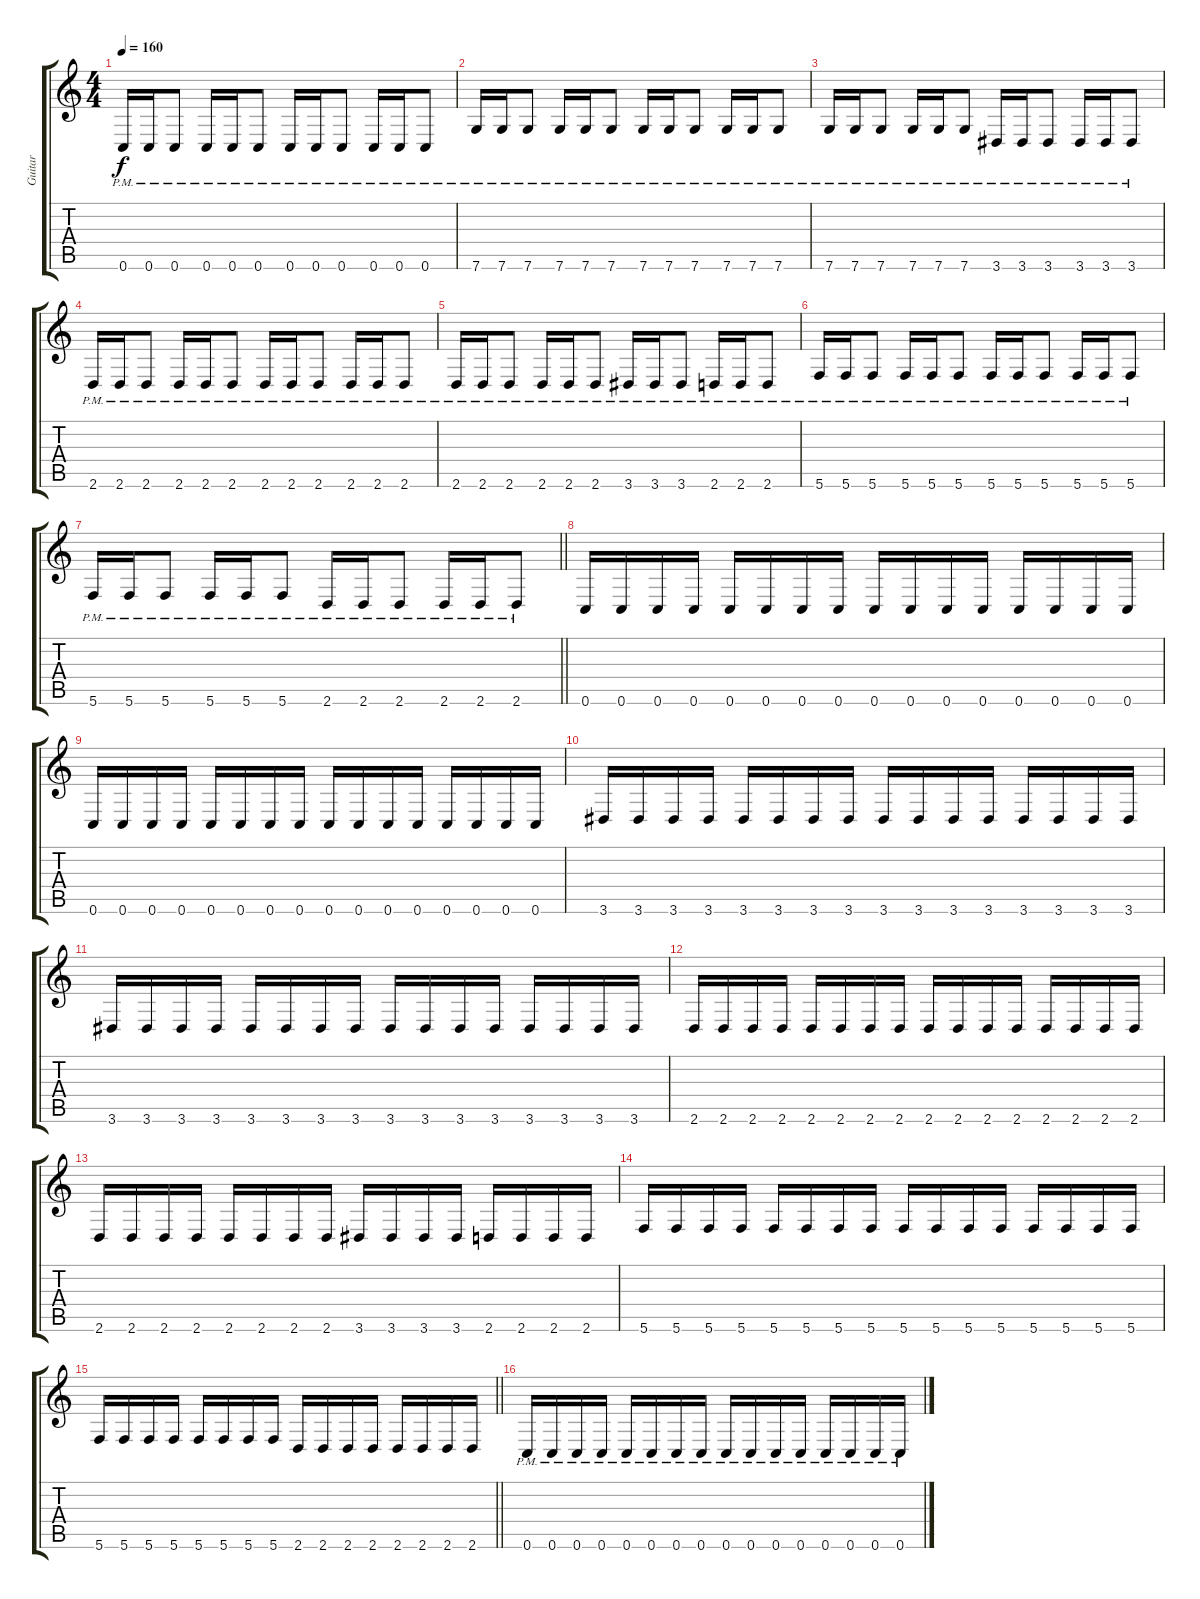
\track ("Guitar" "Guitar") {instrument distortionguitar}
\staff {score tabs}
\tuning (D4 A3 F3 C3 G2 C2) {hide}
\ts (4 4)
\tempo 160
\clef g2
\ks c
0.6{pm}.16{dy f} 0.6{pm}.16 0.6{pm}.8 0.6{pm}.16 0.6{pm}.16 0.6{pm}.8 0.6{pm}.16 0.6{pm}.16 0.6{pm}.8 0.6{pm}.16 0.6{pm}.16 0.6{pm}.8 |
7.6{pm}.16 7.6{pm}.16 7.6{pm}.8 7.6{pm}.16 7.6{pm}.16 7.6{pm}.8 7.6{pm}.16 7.6{pm}.16 7.6{pm}.8 7.6{pm}.16 7.6{pm}.16 7.6{pm}.8 |
7.6{pm}.16 7.6{pm}.16 7.6{pm}.8 7.6{pm}.16 7.6{pm}.16 7.6{pm}.8 3.6{pm}.16 3.6{pm}.16 3.6{pm}.8 3.6{pm}.16 3.6{pm}.16 3.6{pm}.8 |
2.6{pm}.16 2.6{pm}.16 2.6{pm}.8 2.6{pm}.16 2.6{pm}.16 2.6{pm}.8 2.6{pm}.16 2.6{pm}.16 2.6{pm}.8 2.6{pm}.16 2.6{pm}.16 2.6{pm}.8 |
2.6{pm}.16 2.6{pm}.16 2.6{pm}.8 2.6{pm}.16 2.6{pm}.16 2.6{pm}.8 3.6{pm}.16 3.6{pm}.16 3.6{pm}.8 2.6{pm}.16 2.6{pm}.16 2.6{pm}.8 |
5.6{pm}.16 5.6{pm}.16 5.6{pm}.8 5.6{pm}.16 5.6{pm}.16 5.6{pm}.8 5.6{pm}.16 5.6{pm}.16 5.6{pm}.8 5.6{pm}.16 5.6{pm}.16 5.6{pm}.8 |
\barLineRight lightlight
5.6{pm}.16 5.6{pm}.16 5.6{pm}.8 5.6{pm}.16 5.6{pm}.16 5.6{pm}.8 2.6{pm}.16 2.6{pm}.16 2.6{pm}.8 2.6{pm}.16 2.6{pm}.16 2.6{pm}.8 |
\section ("" "")
0.6.16 0.6.16 0.6.16 0.6.16 0.6.16 0.6.16 0.6.16 0.6.16 0.6.16 0.6.16 0.6.16 0.6.16 0.6.16 0.6.16 0.6.16 0.6.16 |
0.6.16 0.6.16 0.6.16 0.6.16 0.6.16 0.6.16 0.6.16 0.6.16 0.6.16 0.6.16 0.6.16 0.6.16 0.6.16 0.6.16 0.6.16 0.6.16 |
3.6.16 3.6.16 3.6.16 3.6.16 3.6.16 3.6.16 3.6.16 3.6.16 3.6.16 3.6.16 3.6.16 3.6.16 3.6.16 3.6.16 3.6.16 3.6.16 |
3.6.16 3.6.16 3.6.16 3.6.16 3.6.16 3.6.16 3.6.16 3.6.16 3.6.16 3.6.16 3.6.16 3.6.16 3.6.16 3.6.16 3.6.16 3.6.16 |
2.6.16 2.6.16 2.6.16 2.6.16 2.6.16 2.6.16 2.6.16 2.6.16 2.6.16 2.6.16 2.6.16 2.6.16 2.6.16 2.6.16 2.6.16 2.6.16 |
2.6.16 2.6.16 2.6.16 2.6.16 2.6.16 2.6.16 2.6.16 2.6.16 3.6.16 3.6.16 3.6.16 3.6.16 2.6.16 2.6.16 2.6.16 2.6.16 |
5.6.16 5.6.16 5.6.16 5.6.16 5.6.16 5.6.16 5.6.16 5.6.16 5.6.16 5.6.16 5.6.16 5.6.16 5.6.16 5.6.16 5.6.16 5.6.16 |
\barLineRight lightlight
5.6.16 5.6.16 5.6.16 5.6.16 5.6.16 5.6.16 5.6.16 5.6.16 2.6.16 2.6.16 2.6.16 2.6.16 2.6.16 2.6.16 2.6.16 2.6.16 |
\section ("" "")
0.6{pm}.16 0.6{pm}.16 0.6{pm}.16 0.6{pm}.16 0.6{pm}.16 0.6{pm}.16 0.6{pm}.16 0.6{pm}.16 0.6{pm}.16 0.6{pm}.16 0.6{pm}.16 0.6{pm}.16 0.6{pm}.16 0.6{pm}.16 0.6{pm}.16 0.6{pm}.16
